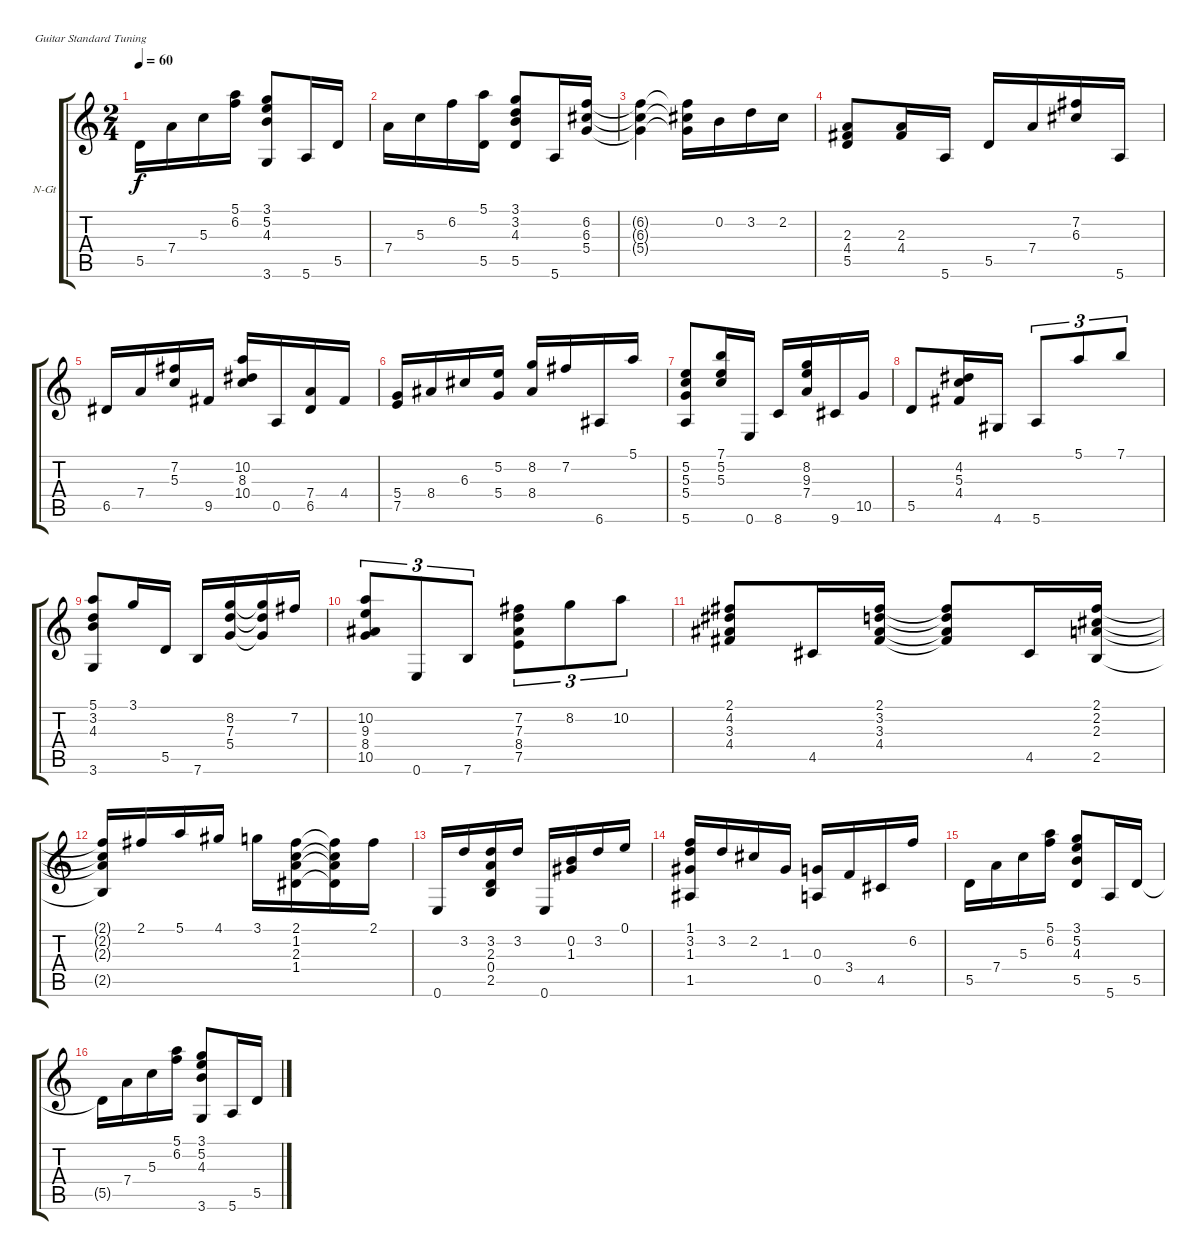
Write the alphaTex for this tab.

\bracketExtendMode groupsimilarinstruments
\firstSystemTrackNameOrientation horizontal
\otherSystemsTrackNameOrientation horizontal
\track ("Guitare" "N-Gt") {instrument acousticguitarnylon}
\staff {score tabs}
\tuning (E4 B3 G3 D3 A2 E2)
\ts (2 4)
\tempo 60
\clef g2
\ks c
5.5{t}.16{dy f} 7.4.16 5.3.16 (5.1 6.2).16 (3.1 5.2 4.3 3.6).8 5.6.16 5.5.16 |
7.4.16 5.3.16 6.2.16 (5.1 5.5).16 (3.1 3.2 4.3 5.5).8 5.6.16 (6.2 6.3 5.4).16 |
(6.2{t} 6.3{t} 5.4{t}).4 (6.2{t} 6.3{t} 5.4{t}).16 0.2.16 3.2.16 2.2.16 |
(2.3 4.4 5.5).8 (2.3 4.4).16 5.6.16 5.5.16 7.4.16 (7.2 6.3).16 5.6.16 |
6.5.16 7.4.16 (7.2 5.3).16 9.5.16 (10.2 8.3 10.4).16 0.5.16 (7.4 6.5).16 4.4.16 |
(5.4 7.5).16 8.4.16 6.3.16 (5.2 5.4).16 (8.2 8.4).16 7.2.16 6.6.16 5.1.16 |
(5.2 5.3 5.4 5.6).8 (7.1 5.2 5.3).16 0.6.16 8.6.16 (8.2 9.3 7.4).16 9.6.16 10.5.16 |
5.5.8 (4.2 5.3 4.4).16 4.6.16 5.6.8{tu (3 2)} 5.1.8{tu (3 2)} 7.1.8{tu (3 2)} |
(5.1 3.2 4.3 3.6).8 3.1.16 5.5.16 7.6.16 (8.2 7.3 5.4).16 (8.2{t} 7.3{t} 5.4{t}).16 7.2.16 |
(10.2 9.3 8.4 10.5).8{tu (3 2)} 0.6.8{tu (3 2)} 7.6.8{tu (3 2)} (7.2 7.3 8.4 7.5).8{tu (3 2)} 8.2.8{tu (3 2)} 10.2.8{tu (3 2)} |
(2.1 4.2 3.3 4.4).8 4.5.16 (2.1 3.2 3.3 4.4).16 (2.1{t} 3.2{t} 3.3{t} 4.4{t}).8 4.5.16 (2.1 2.2 2.3 2.5).16 |
(2.1{t} 2.2{t} 2.3{t} 2.5{t}).16 2.1.16 5.1.16 4.1.16 3.1.16 (2.1 1.2 2.3 1.4).16 (2.1{t} 1.2{t} 2.3{t} 1.4{t}).16 2.1.16 |
0.6.16 3.2.16 (3.2 2.3 0.4 2.5).16 3.2.16 0.6.16 (0.2 1.3).16 3.2.16 0.1.16 |
(1.1 3.2 1.3 1.5).16 3.2.16 2.2.16 1.3.16 (0.3 0.5).16 3.4.16 4.5.16 6.2.16 |
5.5.16 7.4.16 5.3.16 (5.1 6.2).16 (3.1 5.2 4.3 5.5).8 5.6.16 5.5.16 |
5.5{t}.16 7.4.16 5.3.16 (5.1 6.2).16 (3.1 5.2 4.3 3.6).8 5.6.16 5.5.16
